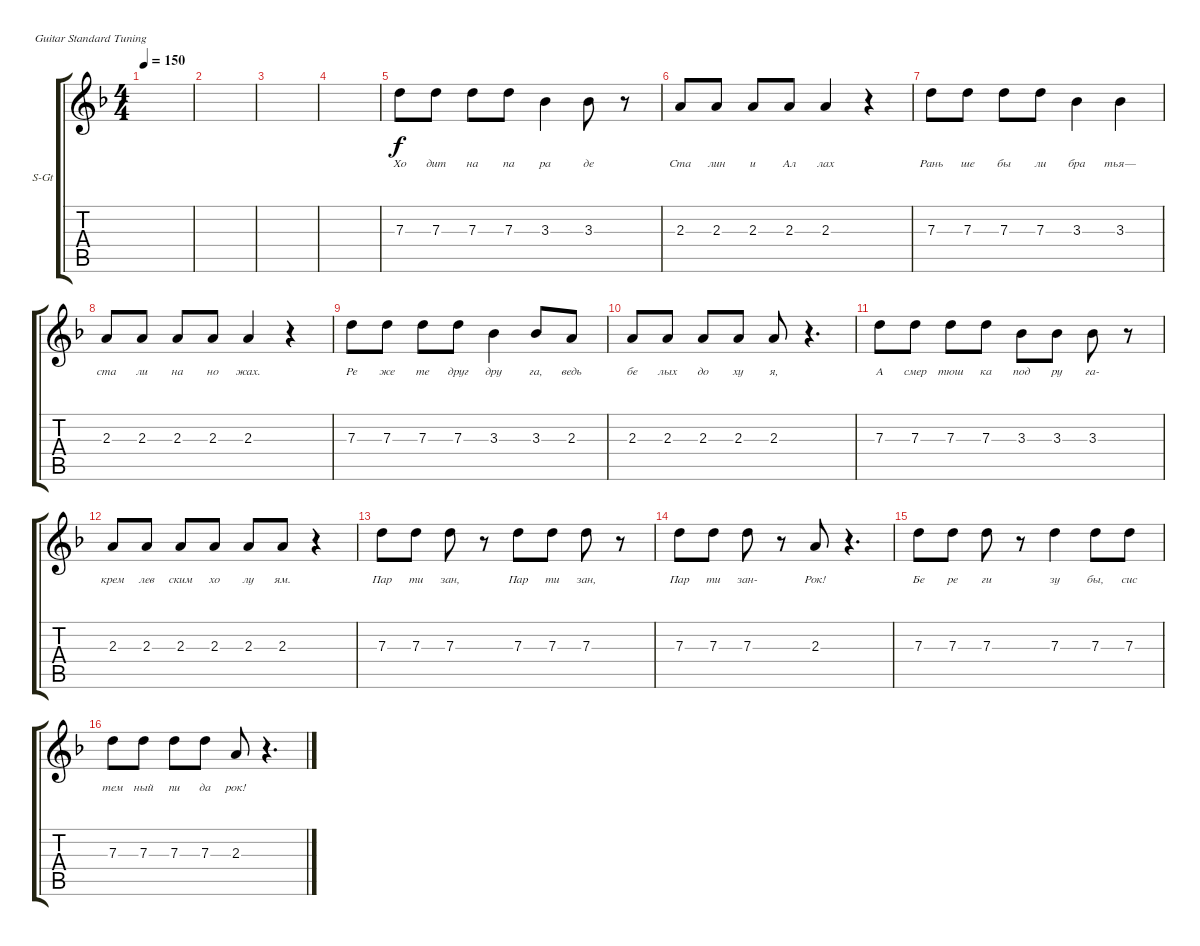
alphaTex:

\defaultSystemsLayout 4
\bracketExtendMode groupsimilarinstruments
\firstSystemTrackNameOrientation horizontal
\otherSystemsTrackNameOrientation horizontal
\track ("Аист - Вокал" "S-Gt") {instrument acousticguitarsteel}
\staff {score tabs}
\tuning (E4 B3 G3 D3 A2 E2)
\ts (4 4)
\tempo 150
\clef g2
\ks f
|
|
|
|
7.3.8{lyrics (0 "Хо") lyrics (1 "") lyrics (2 "") lyrics (3 "") lyrics (4 "")} 7.3.8{lyrics (0 "дит") lyrics (1 "") lyrics (2 "") lyrics (3 "") lyrics (4 "")} 7.3.8{lyrics (0 "на") lyrics (1 "") lyrics (2 "") lyrics (3 "") lyrics (4 "")} 7.3.8{lyrics (0 "па") lyrics (1 "") lyrics (2 "") lyrics (3 "") lyrics (4 "")} 3.3.4{lyrics (0 "ра") lyrics (1 "") lyrics (2 "") lyrics (3 "") lyrics (4 "")} 3.3.8{lyrics (0 "де") lyrics (1 "") lyrics (2 "") lyrics (3 "") lyrics (4 "")} r.8 |
2.3.8{lyrics (0 "Ста") lyrics (1 "") lyrics (2 "") lyrics (3 "") lyrics (4 "")} 2.3.8{lyrics (0 "лин") lyrics (1 "") lyrics (2 "") lyrics (3 "") lyrics (4 "")} 2.3.8{lyrics (0 "и") lyrics (1 "") lyrics (2 "") lyrics (3 "") lyrics (4 "")} 2.3.8{lyrics (0 "Ал") lyrics (1 "") lyrics (2 "") lyrics (3 "") lyrics (4 "")} 2.3.4{lyrics (0 "лах") lyrics (1 "") lyrics (2 "") lyrics (3 "") lyrics (4 "")} r.4 |
7.3.8{lyrics (0 "Рань") lyrics (1 "") lyrics (2 "") lyrics (3 "") lyrics (4 "")} 7.3.8{lyrics (0 "ше") lyrics (1 "") lyrics (2 "") lyrics (3 "") lyrics (4 "")} 7.3.8{lyrics (0 "бы") lyrics (1 "") lyrics (2 "") lyrics (3 "") lyrics (4 "")} 7.3.8{lyrics (0 "ли") lyrics (1 "") lyrics (2 "") lyrics (3 "") lyrics (4 "")} 3.3.4{lyrics (0 "бра") lyrics (1 "") lyrics (2 "") lyrics (3 "") lyrics (4 "")} 3.3.4{lyrics (0 "тья—") lyrics (1 "") lyrics (2 "") lyrics (3 "") lyrics (4 "")} |
2.3.8{lyrics (0 "ста") lyrics (1 "") lyrics (2 "") lyrics (3 "") lyrics (4 "")} 2.3.8{lyrics (0 "ли") lyrics (1 "") lyrics (2 "") lyrics (3 "") lyrics (4 "")} 2.3.8{lyrics (0 "на") lyrics (1 "") lyrics (2 "") lyrics (3 "") lyrics (4 "")} 2.3.8{lyrics (0 "но") lyrics (1 "") lyrics (2 "") lyrics (3 "") lyrics (4 "")} 2.3.4{lyrics (0 "жах.") lyrics (1 "") lyrics (2 "") lyrics (3 "") lyrics (4 "")} r.4 |
7.3.8{lyrics (0 "Ре") lyrics (1 "") lyrics (2 "") lyrics (3 "") lyrics (4 "")} 7.3.8{lyrics (0 "же") lyrics (1 "") lyrics (2 "") lyrics (3 "") lyrics (4 "")} 7.3.8{lyrics (0 "те") lyrics (1 "") lyrics (2 "") lyrics (3 "") lyrics (4 "")} 7.3.8{lyrics (0 "друг") lyrics (1 "") lyrics (2 "") lyrics (3 "") lyrics (4 "")} 3.3.4{lyrics (0 "дру") lyrics (1 "") lyrics (2 "") lyrics (3 "") lyrics (4 "")} 3.3.8{lyrics (0 "га,") lyrics (1 "") lyrics (2 "") lyrics (3 "") lyrics (4 "")} 2.3.8{lyrics (0 "ведь") lyrics (1 "") lyrics (2 "") lyrics (3 "") lyrics (4 "")} |
2.3.8{lyrics (0 "бе") lyrics (1 "") lyrics (2 "") lyrics (3 "") lyrics (4 "")} 2.3.8{lyrics (0 "лых") lyrics (1 "") lyrics (2 "") lyrics (3 "") lyrics (4 "")} 2.3.8{lyrics (0 "до") lyrics (1 "") lyrics (2 "") lyrics (3 "") lyrics (4 "")} 2.3.8{lyrics (0 "ху") lyrics (1 "") lyrics (2 "") lyrics (3 "") lyrics (4 "")} 2.3.8{lyrics (0 "я,") lyrics (1 "") lyrics (2 "") lyrics (3 "") lyrics (4 "")} r.4{d} |
7.3.8{lyrics (0 "А") lyrics (1 "") lyrics (2 "") lyrics (3 "") lyrics (4 "")} 7.3.8{lyrics (0 "смер") lyrics (1 "") lyrics (2 "") lyrics (3 "") lyrics (4 "")} 7.3.8{lyrics (0 "тюш") lyrics (1 "") lyrics (2 "") lyrics (3 "") lyrics (4 "")} 7.3.8{lyrics (0 "ка") lyrics (1 "") lyrics (2 "") lyrics (3 "") lyrics (4 "")} 3.3.8{lyrics (0 "под") lyrics (1 "") lyrics (2 "") lyrics (3 "") lyrics (4 "")} 3.3.8{lyrics (0 "ру") lyrics (1 "") lyrics (2 "") lyrics (3 "") lyrics (4 "")} 3.3.8{lyrics (0 "га-") lyrics (1 "") lyrics (2 "") lyrics (3 "") lyrics (4 "")} r.8 |
2.3.8{lyrics (0 "крем") lyrics (1 "") lyrics (2 "") lyrics (3 "") lyrics (4 "")} 2.3.8{lyrics (0 "лев") lyrics (1 "") lyrics (2 "") lyrics (3 "") lyrics (4 "")} 2.3.8{lyrics (0 "ским") lyrics (1 "") lyrics (2 "") lyrics (3 "") lyrics (4 "")} 2.3.8{lyrics (0 "хо") lyrics (1 "") lyrics (2 "") lyrics (3 "") lyrics (4 "")} 2.3.8{lyrics (0 "лу") lyrics (1 "") lyrics (2 "") lyrics (3 "") lyrics (4 "")} 2.3.8{lyrics (0 "ям.") lyrics (1 "") lyrics (2 "") lyrics (3 "") lyrics (4 "")} r.4 |
7.3.8{lyrics (0 "Пар") lyrics (1 "") lyrics (2 "") lyrics (3 "") lyrics (4 "")} 7.3.8{lyrics (0 "ти") lyrics (1 "") lyrics (2 "") lyrics (3 "") lyrics (4 "")} 7.3.8{lyrics (0 "зан,") lyrics (1 "") lyrics (2 "") lyrics (3 "") lyrics (4 "")} r.8 7.3.8{lyrics (0 "Пар") lyrics (1 "") lyrics (2 "") lyrics (3 "") lyrics (4 "")} 7.3.8{lyrics (0 "ти") lyrics (1 "") lyrics (2 "") lyrics (3 "") lyrics (4 "")} 7.3.8{lyrics (0 "зан,") lyrics (1 "") lyrics (2 "") lyrics (3 "") lyrics (4 "")} r.8 |
7.3.8{lyrics (0 "Пар") lyrics (1 "") lyrics (2 "") lyrics (3 "") lyrics (4 "")} 7.3.8{lyrics (0 "ти") lyrics (1 "") lyrics (2 "") lyrics (3 "") lyrics (4 "")} 7.3.8{lyrics (0 "зан-") lyrics (1 "") lyrics (2 "") lyrics (3 "") lyrics (4 "")} r.8 2.3.8{lyrics (0 "Рок!") lyrics (1 "") lyrics (2 "") lyrics (3 "") lyrics (4 "")} r.4{d} |
7.3.8{lyrics (0 "Бе") lyrics (1 "") lyrics (2 "") lyrics (3 "") lyrics (4 "")} 7.3.8{lyrics (0 "ре") lyrics (1 "") lyrics (2 "") lyrics (3 "") lyrics (4 "")} 7.3.8{lyrics (0 "ги") lyrics (1 "") lyrics (2 "") lyrics (3 "") lyrics (4 "")} r.8 7.3.4{lyrics (0 "зу") lyrics (1 "") lyrics (2 "") lyrics (3 "") lyrics (4 "")} 7.3.8{lyrics (0 "бы,") lyrics (1 "") lyrics (2 "") lyrics (3 "") lyrics (4 "")} 7.3.8{lyrics (0 "сис") lyrics (1 "") lyrics (2 "") lyrics (3 "") lyrics (4 "")} |
7.3.8{lyrics (0 "тем") lyrics (1 "") lyrics (2 "") lyrics (3 "") lyrics (4 "")} 7.3.8{lyrics (0 "ный") lyrics (1 "") lyrics (2 "") lyrics (3 "") lyrics (4 "")} 7.3.8{lyrics (0 "пи") lyrics (1 "") lyrics (2 "") lyrics (3 "") lyrics (4 "")} 7.3.8{lyrics (0 "да") lyrics (1 "") lyrics (2 "") lyrics (3 "") lyrics (4 "")} 2.3.8{lyrics (0 "рок!") lyrics (1 "") lyrics (2 "") lyrics (3 "") lyrics (4 "")} r.4{d}
